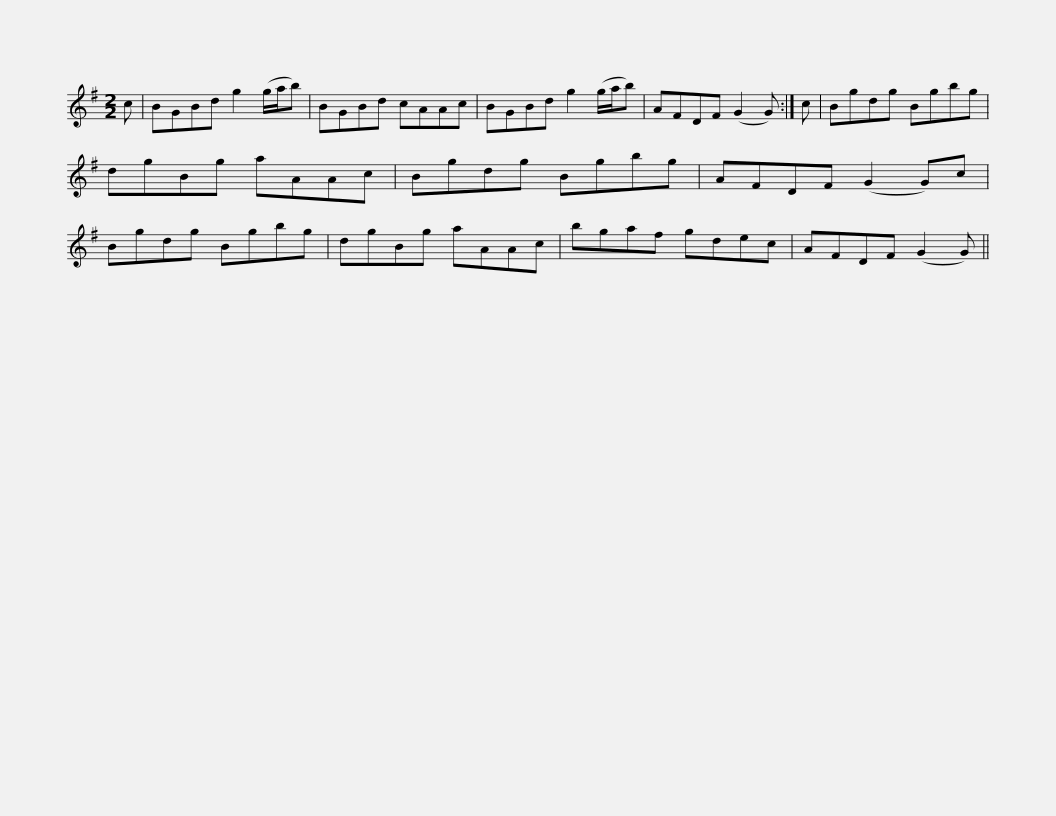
X:1
L:1/8
M:2/2
I:linebreak $
K:G
V:1 treble
V:1
 c | BGBd g2 (g/a/b) | BGBd cAAc | BGBd g2 (g/a/b) | AFDF (G2 G) :| %5
 c | Bgdg Bgbg |$ dgBg aAAc | Bgdg Bgbg | AFDF (G2 G)c | %10
 Bgdg Bgbg | dgBg aAAc |$ bgaf gdec | AFDF (G2 G) || %14
